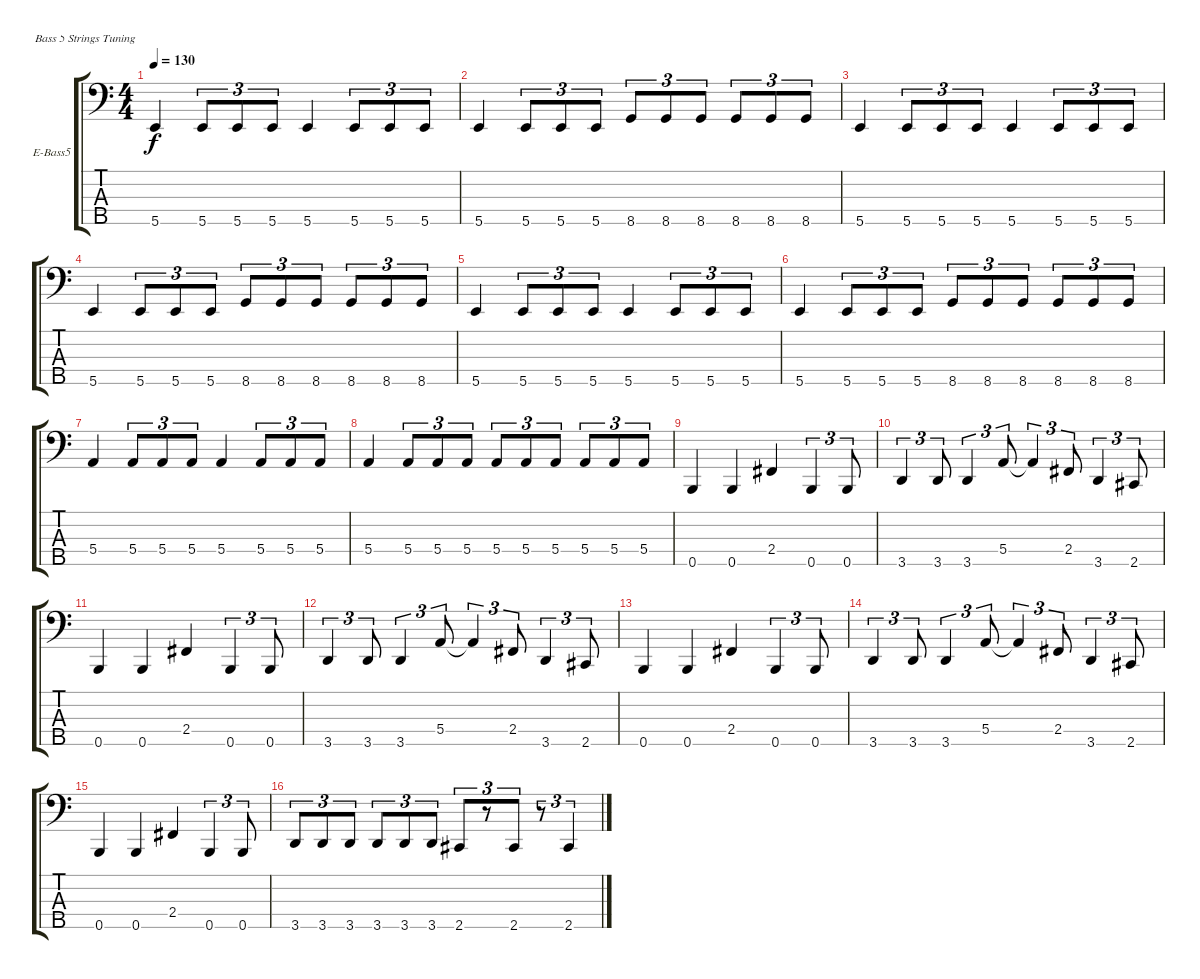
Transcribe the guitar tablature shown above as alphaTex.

\defaultSystemsLayout 4
\bracketExtendMode groupsimilarinstruments
\firstSystemTrackNameOrientation horizontal
\otherSystemsTrackNameOrientation horizontal
\track ("Electric Bass" "E-Bass5") {instrument electricbassfinger}
\staff {score tabs}
\tuning (G2 D2 A1 E1 B0)
\ts (4 4)
\tempo 130
\clef f4
\ks c
5.5.4{dy f} 5.5.8{tu (3 2)} 5.5.8{tu (3 2)} 5.5.8{tu (3 2)} 5.5.4 5.5.8{tu (3 2)} 5.5.8{tu (3 2)} 5.5.8{tu (3 2)} |
5.5.4 5.5.8{tu (3 2)} 5.5.8{tu (3 2)} 5.5.8{tu (3 2)} 8.5.8{tu (3 2)} 8.5.8{tu (3 2)} 8.5.8{tu (3 2)} 8.5.8{tu (3 2)} 8.5.8{tu (3 2)} 8.5.8{tu (3 2)} |
5.5.4 5.5.8{tu (3 2)} 5.5.8{tu (3 2)} 5.5.8{tu (3 2)} 5.5.4 5.5.8{tu (3 2)} 5.5.8{tu (3 2)} 5.5.8{tu (3 2)} |
5.5.4 5.5.8{tu (3 2)} 5.5.8{tu (3 2)} 5.5.8{tu (3 2)} 8.5.8{tu (3 2)} 8.5.8{tu (3 2)} 8.5.8{tu (3 2)} 8.5.8{tu (3 2)} 8.5.8{tu (3 2)} 8.5.8{tu (3 2)} |
5.5.4 5.5.8{tu (3 2)} 5.5.8{tu (3 2)} 5.5.8{tu (3 2)} 5.5.4 5.5.8{tu (3 2)} 5.5.8{tu (3 2)} 5.5.8{tu (3 2)} |
5.5.4 5.5.8{tu (3 2)} 5.5.8{tu (3 2)} 5.5.8{tu (3 2)} 8.5.8{tu (3 2)} 8.5.8{tu (3 2)} 8.5.8{tu (3 2)} 8.5.8{tu (3 2)} 8.5.8{tu (3 2)} 8.5.8{tu (3 2)} |
5.4.4 5.4.8{tu (3 2)} 5.4.8{tu (3 2)} 5.4.8{tu (3 2)} 5.4.4 5.4.8{tu (3 2)} 5.4.8{tu (3 2)} 5.4.8{tu (3 2)} |
5.4.4 5.4.8{tu (3 2)} 5.4.8{tu (3 2)} 5.4.8{tu (3 2)} 5.4.8{tu (3 2)} 5.4.8{tu (3 2)} 5.4.8{tu (3 2)} 5.4.8{tu (3 2)} 5.4.8{tu (3 2)} 5.4.8{tu (3 2)} |
0.5.4 0.5.4 2.4.4 0.5.4{tu (3 2)} 0.5.8{tu (3 2)} |
3.5.4{tu (3 2)} 3.5.8{tu (3 2)} 3.5.4{tu (3 2)} 5.4.8{tu (3 2)} 5.4{t}.4{tu (3 2)} 2.4.8{tu (3 2)} 3.5.4{tu (3 2)} 2.5.8{tu (3 2)} |
0.5.4 0.5.4 2.4.4 0.5.4{tu (3 2)} 0.5.8{tu (3 2)} |
3.5.4{tu (3 2)} 3.5.8{tu (3 2)} 3.5.4{tu (3 2)} 5.4.8{tu (3 2)} 5.4{t}.4{tu (3 2)} 2.4.8{tu (3 2)} 3.5.4{tu (3 2)} 2.5.8{tu (3 2)} |
0.5.4 0.5.4 2.4.4 0.5.4{tu (3 2)} 0.5.8{tu (3 2)} |
3.5.4{tu (3 2)} 3.5.8{tu (3 2)} 3.5.4{tu (3 2)} 5.4.8{tu (3 2)} 5.4{t}.4{tu (3 2)} 2.4.8{tu (3 2)} 3.5.4{tu (3 2)} 2.5.8{tu (3 2)} |
0.5.4 0.5.4 2.4.4 0.5.4{tu (3 2)} 0.5.8{tu (3 2)} |
3.5.8{tu (3 2)} 3.5.8{tu (3 2)} 3.5.8{tu (3 2)} 3.5.8{tu (3 2)} 3.5.8{tu (3 2)} 3.5.8{tu (3 2)} 2.5.8{tu (3 2)} r.8{tu (3 2)} 2.5.8{tu (3 2)} r.8{tu (3 2)} 2.5.4{tu (3 2)}
